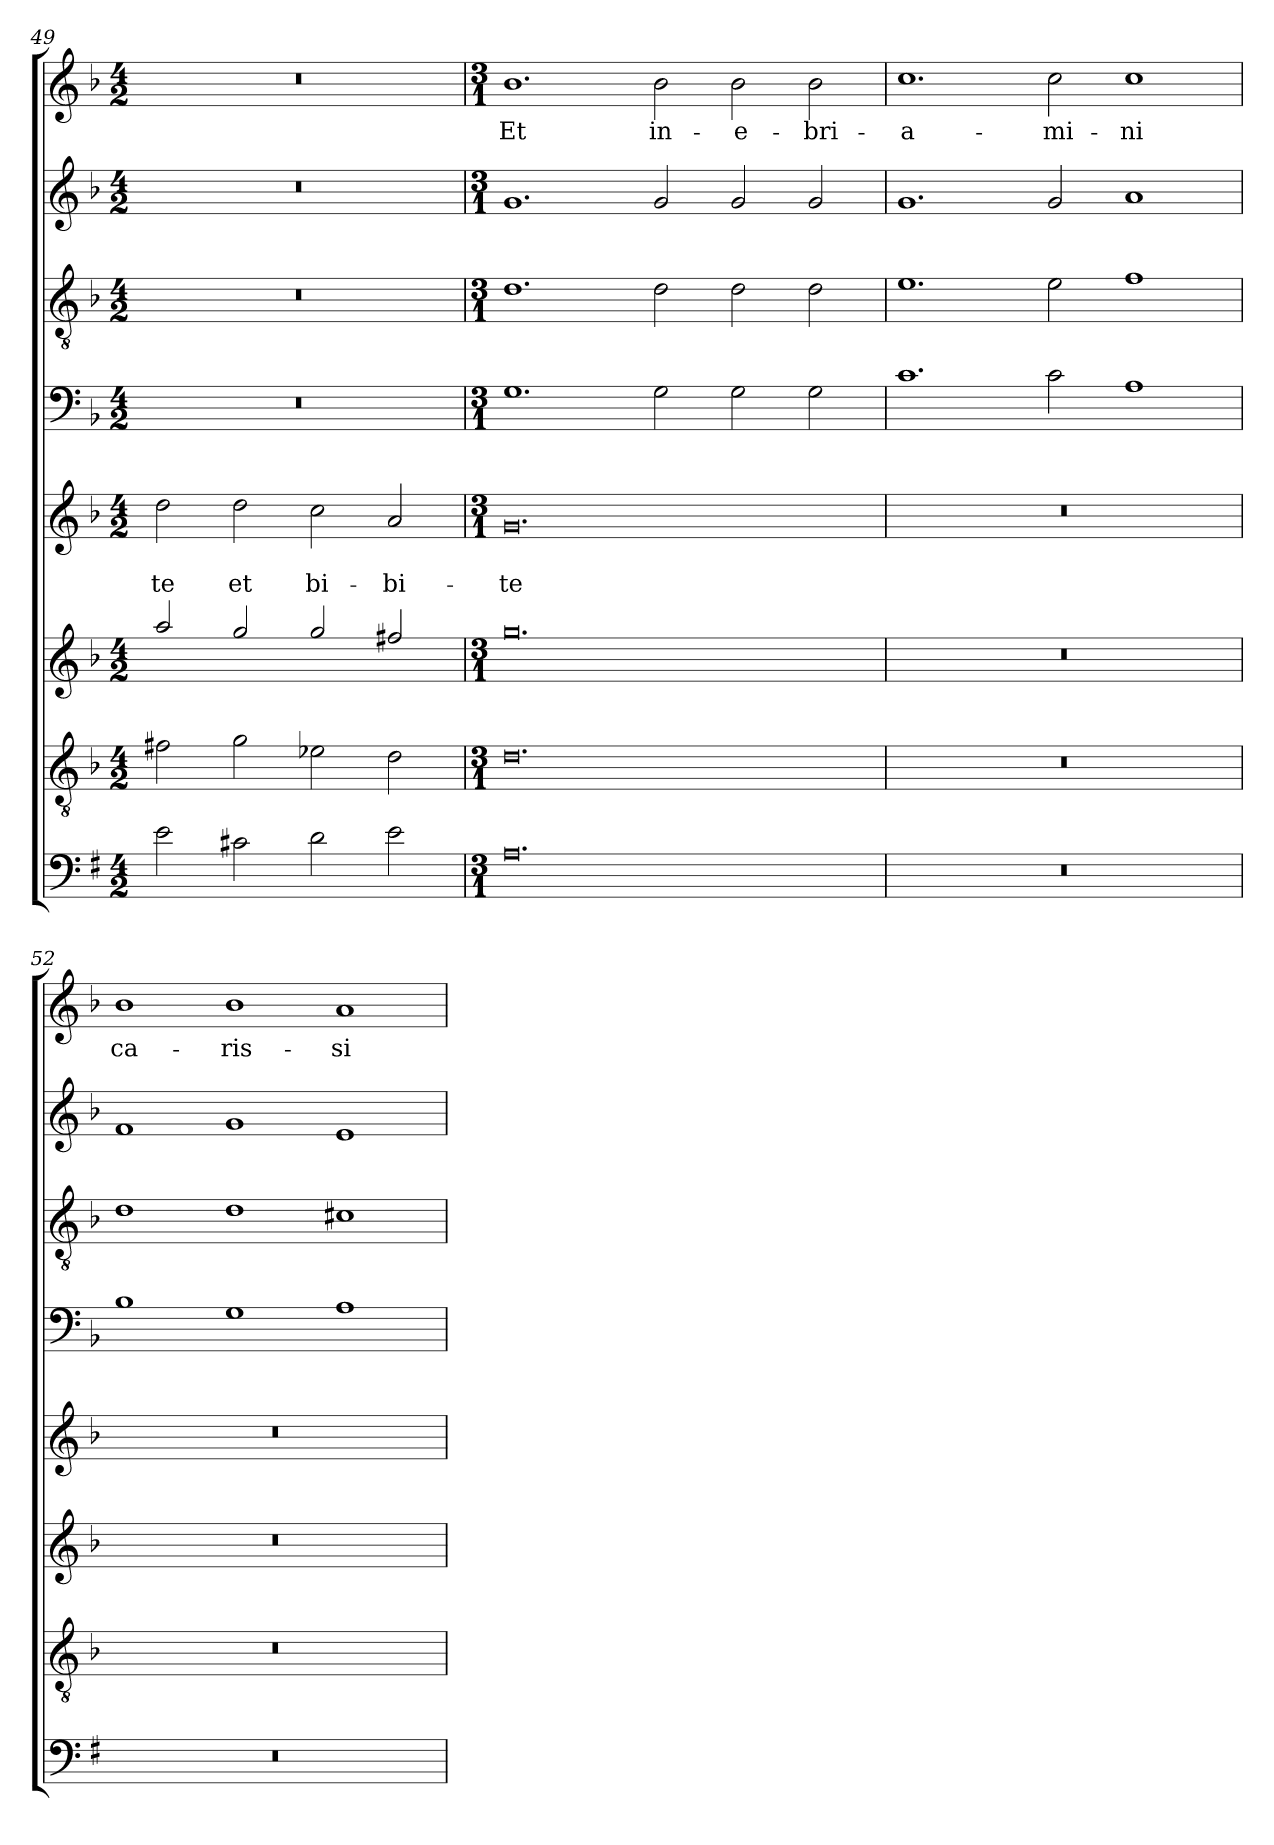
**kern	**kern	**kern	**kern	**text	**text	**kern	**kern	**kern	**kern	**text
*part8	*part7	*part6	*part5	*part5	*part5	*part4	*part3	*part2	*part1	*part1
*staff8	*staff7	*staff6	*staff5	*staff5	*staff5	*staff4	*staff3	*staff2	*staff1	*staff1
*clefF4	*clefGv2	*clefG2	*clefG2	*	*	*clefF4	*clefGv2	*clefG2	*clefG2	*
*ITrd1c2	*	*ITrd8c14	*	*	*	*	*	*	*	*
*k[b-]	*k[b-]	*k[b-]	*k[b-]	*	*	*k[b-]	*k[b-]	*k[b-]	*k[b-]	*
*d:	*d:	*d:	*d:	*	*	*d:	*d:	*d:	*d:	*
*M4/2	*M4/2	*M4/2	*M4/2	*	*	*M4/2	*M4/2	*M4/2	*M4/2	*
=49	=49	=49	=49	=49	=49	=49	=49	=49	=49	=49
!	!	!	!	!	!LO:LY:b	!	!	!	!	!
2d\	2f#X\	2a/	2dd\	.	-te	0r	0r	0r	0r	.
!	!	!	!	!	!LO:LY:b	!	!	!	!	!
2Bn\	2g\	2g/	2dd\	.	et	.	.	.	.	.
!	!	!	!	!	!LO:LY:b	!	!	!	!	!
2c\	2e-X\	2g/	2cc\	.	bi-	.	.	.	.	.
!	!	!	!	!	!LO:LY:b	!	!	!	!	!
2d\	2d\	2f#X/	2a/	.	-bi-	.	.	.	.	.
=50	=50	=50	=50	=50	=50	=50	=50	=50	=50	=50
*M3/1	*M3/1	*M3/1	*M3/1	*	*	*M3/1	*M3/1	*M3/1	*M3/1	*
!	!	!	!	!	!LO:LY:b	!	!	!	!	!LO:LY:b
0.G	0.d	0.g	0.g	.	-te	1.G	1.d	1.g	1.b-	Et
!	!	!	!	!	!	!	!	!	!	!LO:LY:b
.	.	.	.	.	.	2G\	2d\	2g/	2b-\	in-
!	!	!	!	!	!	!	!	!	!	!LO:LY:b
.	.	.	.	.	.	2G\	2d\	2g/	2b-\	-e-
!	!	!	!	!	!	!	!	!	!	!LO:LY:b
.	.	.	.	.	.	2G\	2d\	2g/	2b-\	-bri-
!!LO:PB:g=z
=51	=51	=51	=51	=51	=51	=51	=51	=51	=51	=51
!	!	!	!	!	!	!	!	!	!	!LO:LY:b
0.r	0.r	0.r	0.r	.	.	1.c	1.e	1.g	1.cc	-a-
!	!	!	!	!	!	!	!	!	!	!LO:LY:b
.	.	.	.	.	.	2c\	2e\	2g/	2cc\	-mi-
!	!	!	!	!	!	!	!	!	!	!LO:LY:b
.	.	.	.	.	.	1A	1f	1a	1cc	-ni
=52	=52	=52	=52	=52	=52	=52	=52	=52	=52	=52
!	!	!	!	!	!	!	!	!	!	!LO:LY:b
0.r	0.r	0.r	0.r	.	.	1B-	1d	1f	1b-	ca-
!	!	!	!	!	!	!	!	!	!	!LO:LY:b
.	.	.	.	.	.	1G	1d	1g	1b-	-ris-
!	!	!	!	!	!	!	!	!	!	!LO:LY:b
.	.	.	.	.	.	1A	1c#X	1e	1a	-si-
=	=	=	=	=	=	=	=	=	=	=
*-	*-	*-	*-	*-	*-	*-	*-	*-	*-	*-
